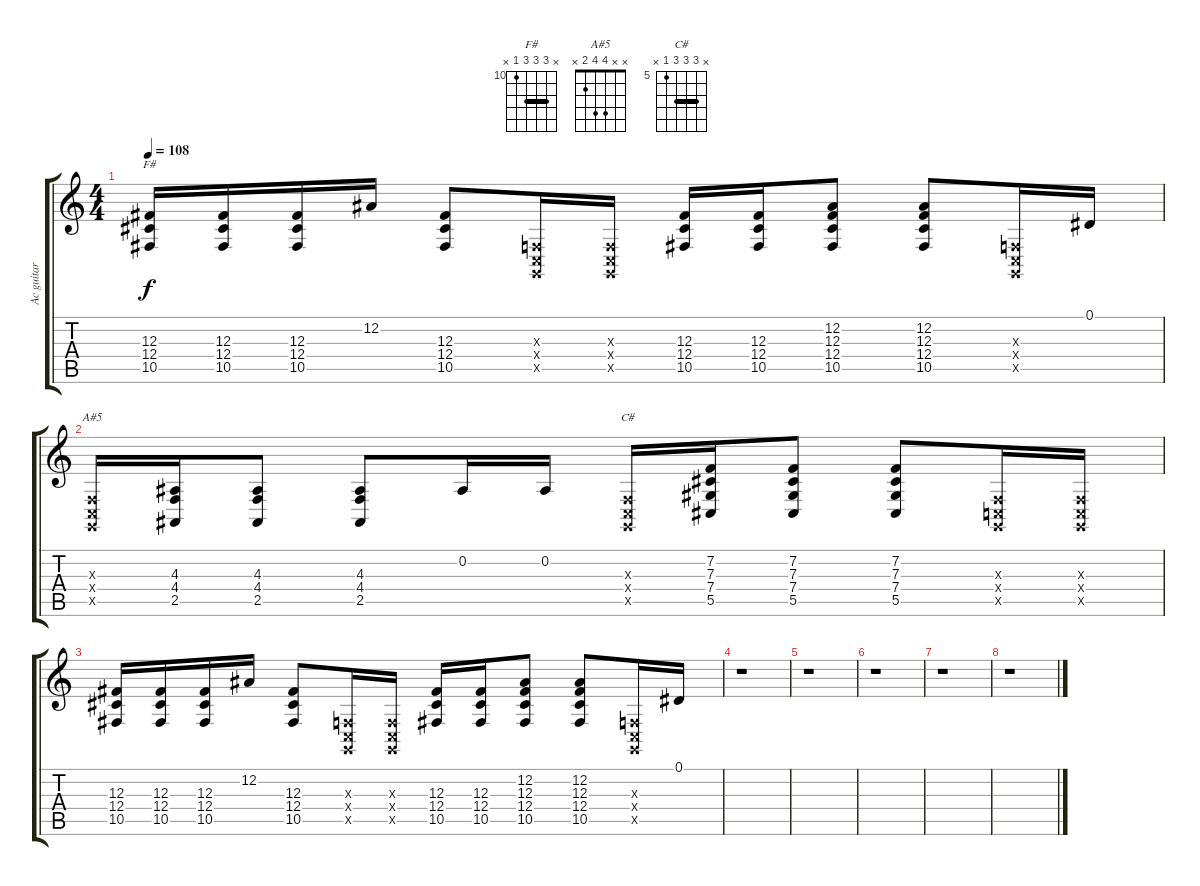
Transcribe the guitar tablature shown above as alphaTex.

\track ("Ac guitar" "Ac guitar") {instrument brightacousticpiano}
\staff {score tabs}
\tuning (Eb4 Bb3 Gb3 Db3 Ab2 Eb2) {hide}
\chord ("F#" x 12 12 12 10 x) {firstfret 10 barre 12}
\chord ("A#5" x x 4 4 2 x)
\chord ("C#" x 7 7 7 5 x) {firstfret 5 barre 7}
\ts (4 4)
\tempo 108
\clef g2
\ks c
(12.3 12.4 10.5).16{ch "F#" dy f} (12.3 12.4 10.5).16 (12.3 12.4 10.5).16 12.2.16 (12.3 12.4 10.5).8 (-1.3{x} -1.4{x} -1.5{x}).16 (-1.3{x} -1.4{x} -1.5{x}).16 (12.3 12.4 10.5).16 (12.3 12.4 10.5).16 (12.2 12.3 12.4 10.5).8 (12.2 12.3 12.4 10.5).8 (-1.3{x} -1.4{x} -1.5{x}).16 0.1.16 |
(-1.3{x} -1.4{x} -1.5{x}).16{ch "A#5"} (4.3 4.4 2.5).16 (4.3 4.4 2.5).8 (4.3 4.4 2.5).8 0.2.16 0.2.16 (-1.3{x} -1.4{x} -1.5{x}).16{ch "C#"} (7.2 7.3 7.4 5.5).16 (7.2 7.3 7.4 5.5).8 (7.2 7.3 7.4 5.5).8 (-1.3{x} -1.4{x} -1.5{x}).16 (-1.3{x} -1.4{x} -1.5{x}).16 |
(12.3 12.4 10.5).16 (12.3 12.4 10.5).16 (12.3 12.4 10.5).16 12.2.16 (12.3 12.4 10.5).8 (-1.3{x} -1.4{x} -1.5{x}).16 (-1.3{x} -1.4{x} -1.5{x}).16 (12.3 12.4 10.5).16 (12.3 12.4 10.5).16 (12.2 12.3 12.4 10.5).8 (12.2 12.3 12.4 10.5).8 (-1.3{x} -1.4{x} -1.5{x}).16 0.1.16 |
r.1 |
r.1 |
r.1 |
r.1 |
r.1
